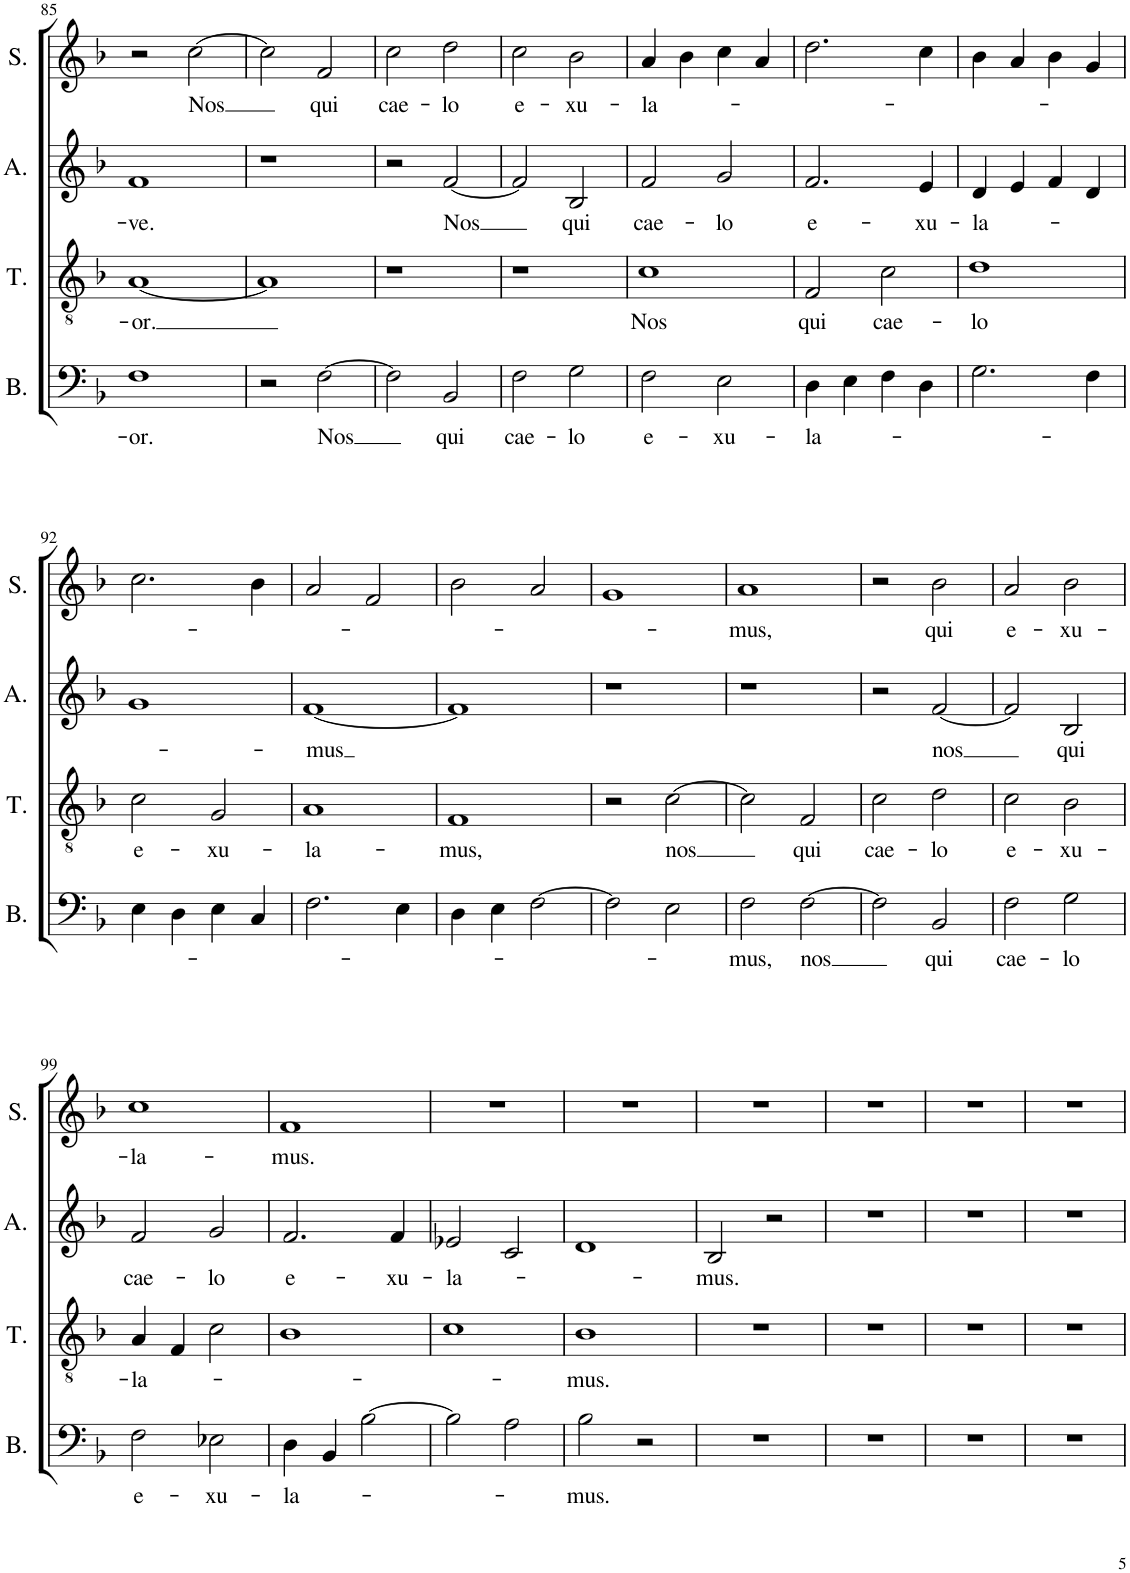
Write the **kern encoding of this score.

**kern	**text	**kern	**text	**kern	**text	**kern	**text
*part4	*part4	*part3	*part3	*part2	*part2	*part1	*part1
*staff4	*staff4	*staff3	*staff3	*staff2	*staff2	*staff1	*staff1
*I"Bass	*	*I"Tenor	*	*I"Alto	*	*I"Soprano	*
*I'B.	*	*I'T.	*	*I'A.	*	*I'S.	*
!!LO:PB:g=z
*clefF4	*	*clefGv2	*	*clefG2	*	*clefG2	*
*k[b-]	*	*k[b-]	*	*k[b-]	*	*k[b-]	*
*M4/4	*	*M4/4	*	*M4/4	*	*M4/4	*
*met(c)	*	*met(c)	*	*met(c)	*	*met(c)	*
=85	=85	=85	=85	=85	=85	=85	=85
!	!LO:LY:b	!	!LO:LY:b	!	!LO:LY:b	!	!
1F	-or.	[1A	-or.	1f	-ve.	2r	.
!	!	!	!	!	!	!	!LO:LY:b
.	.	.	.	.	.	[2cc\	Nos
=86	=86	=86	=86	=86	=86	=86	=86
2r	.	1A]	.	1r	.	2cc\]	.
!	!LO:LY:b	!	!	!	!	!	!LO:LY:b
[2F\	Nos	.	.	.	.	2f/	qui
=87	=87	=87	=87	=87	=87	=87	=87
!	!	!	!	!	!	!	!LO:LY:b
2F\]	.	1r	.	2r	.	2cc\	cae-
!	!LO:LY:b	!	!	!	!LO:LY:b	!	!LO:LY:b
2BB-/	qui	.	.	[2f/	Nos	2dd\	-lo
=88	=88	=88	=88	=88	=88	=88	=88
!	!LO:LY:b	!	!	!	!	!	!LO:LY:b
2F\	cae-	1r	.	2f/]	.	2cc\	e-
!	!LO:LY:b	!	!	!	!LO:LY:b	!	!LO:LY:b
2G\	-lo	.	.	2B-/	qui	2b-\	-xu-
=89	=89	=89	=89	=89	=89	=89	=89
!	!LO:LY:b	!	!LO:LY:b	!	!LO:LY:b	!	!LO:LY:b
2F\	e-	1c	Nos	2f/	cae-	4a/	-la-
.	.	.	.	.	.	4b-\	.
!	!LO:LY:b	!	!	!	!LO:LY:b	!	!
2E\	-xu-	.	.	2g/	-lo	4cc\	.
.	.	.	.	.	.	4a/	.
=90	=90	=90	=90	=90	=90	=90	=90
!	!LO:LY:b	!	!LO:LY:b	!	!LO:LY:b	!	!
4D\	-la-	2F/	qui	2.f/	e-	2.dd\	.
4E\	.	.	.	.	.	.	.
!	!	!	!LO:LY:b	!	!	!	!
4F\	.	2c\	cae-	.	.	.	.
!	!	!	!	!	!LO:LY:b	!	!
4D\	.	.	.	4e/	-xu-	4cc\	.
=91	=91	=91	=91	=91	=91	=91	=91
!	!	!	!LO:LY:b	!	!LO:LY:b	!	!
2.G\	.	1d	-lo	4d/	-la-	4b-\	.
.	.	.	.	4e/	.	4a/	.
.	.	.	.	4f/	.	4b-\	.
4F\	.	.	.	4d/	.	4g/	.
!!LO:LB:g=z
=92	=92	=92	=92	=92	=92	=92	=92
!	!	!	!LO:LY:b	!	!	!	!
4E\	.	2c\	e-	1g	.	2.cc\	.
4D\	.	.	.	.	.	.	.
!	!	!	!LO:LY:b	!	!	!	!
4E\	.	2G/	-xu-	.	.	.	.
4C/	.	.	.	.	.	4b-\	.
=93	=93	=93	=93	=93	=93	=93	=93
!	!	!	!LO:LY:b	!	!LO:LY:b	!	!
2.F\	.	1A	-la-	[1f	-mus	2a/	.
.	.	.	.	.	.	2f/	.
4E\	.	.	.	.	.	.	.
=94	=94	=94	=94	=94	=94	=94	=94
!	!	!	!LO:LY:b	!	!	!	!
4D\	.	1F	-mus,	1f]	.	2b-\	.
4E\	.	.	.	.	.	.	.
[2F\	.	.	.	.	.	2a/	.
=95	=95	=95	=95	=95	=95	=95	=95
2F\]	.	2r	.	1r	.	1g	.
!	!	!	!LO:LY:b	!	!	!	!
2E\	.	[2c\	nos	.	.	.	.
=96	=96	=96	=96	=96	=96	=96	=96
!	!LO:LY:b	!	!	!	!	!	!LO:LY:b
2F\	-mus,	2c\]	.	1r	.	1a	-mus,
!	!LO:LY:b	!	!LO:LY:b	!	!	!	!
[2F\	nos	2F/	qui	.	.	.	.
=97	=97	=97	=97	=97	=97	=97	=97
!	!	!	!LO:LY:b	!	!	!	!
2F\]	.	2c\	cae-	2r	.	2r	.
!	!LO:LY:b	!	!LO:LY:b	!	!LO:LY:b	!	!LO:LY:b
2BB-/	qui	2d\	-lo	[2f/	nos	2b-\	qui
=98	=98	=98	=98	=98	=98	=98	=98
!	!LO:LY:b	!	!LO:LY:b	!	!	!	!LO:LY:b
2F\	cae-	2c\	e-	2f/]	.	2a/	e-
!	!LO:LY:b	!	!LO:LY:b	!	!LO:LY:b	!	!LO:LY:b
2G\	-lo	2B-\	-xu-	2B-/	qui	2b-\	-xu-
!!LO:LB:g=z
=99	=99	=99	=99	=99	=99	=99	=99
!	!LO:LY:b	!	!LO:LY:b	!	!LO:LY:b	!	!LO:LY:b
2F\	e-	4A/	-la-	2f/	cae-	1cc	-la-
.	.	4F/	.	.	.	.	.
!	!LO:LY:b	!	!	!	!LO:LY:b	!	!
2E-X\	-xu-	2c\	.	2g/	-lo	.	.
=100	=100	=100	=100	=100	=100	=100	=100
!	!LO:LY:b	!	!	!	!LO:LY:b	!	!LO:LY:b
4D\	-la-	1B-	.	2.f/	e-	1f	-mus.
4BB-/	.	.	.	.	.	.	.
[2B-\	.	.	.	.	.	.	.
!	!	!	!	!	!LO:LY:b	!	!
.	.	.	.	4f/	-xu-	.	.
=101	=101	=101	=101	=101	=101	=101	=101
!	!	!	!	!	!LO:LY:b	!	!
2B-\]	.	1c	.	2e-X/	-la-	1r	.
2A\	.	.	.	2c/	.	.	.
=102	=102	=102	=102	=102	=102	=102	=102
!	!LO:LY:b	!	!LO:LY:b	!	!	!	!
2B-\	-mus.	1B-	-mus.	1d	.	1r	.
2r	.	.	.	.	.	.	.
=103	=103	=103	=103	=103	=103	=103	=103
!	!	!	!	!	!LO:LY:b	!	!
1r	.	1r	.	2B-/	-mus.	1r	.
.	.	.	.	2r	.	.	.
=104	=104	=104	=104	=104	=104	=104	=104
1r	.	1r	.	1r	.	1r	.
=105	=105	=105	=105	=105	=105	=105	=105
1r	.	1r	.	1r	.	1r	.
=106	=106	=106	=106	=106	=106	=106	=106
1r	.	1r	.	1r	.	1r	.
=	=	=	=	=	=	=	=
*-	*-	*-	*-	*-	*-	*-	*-
